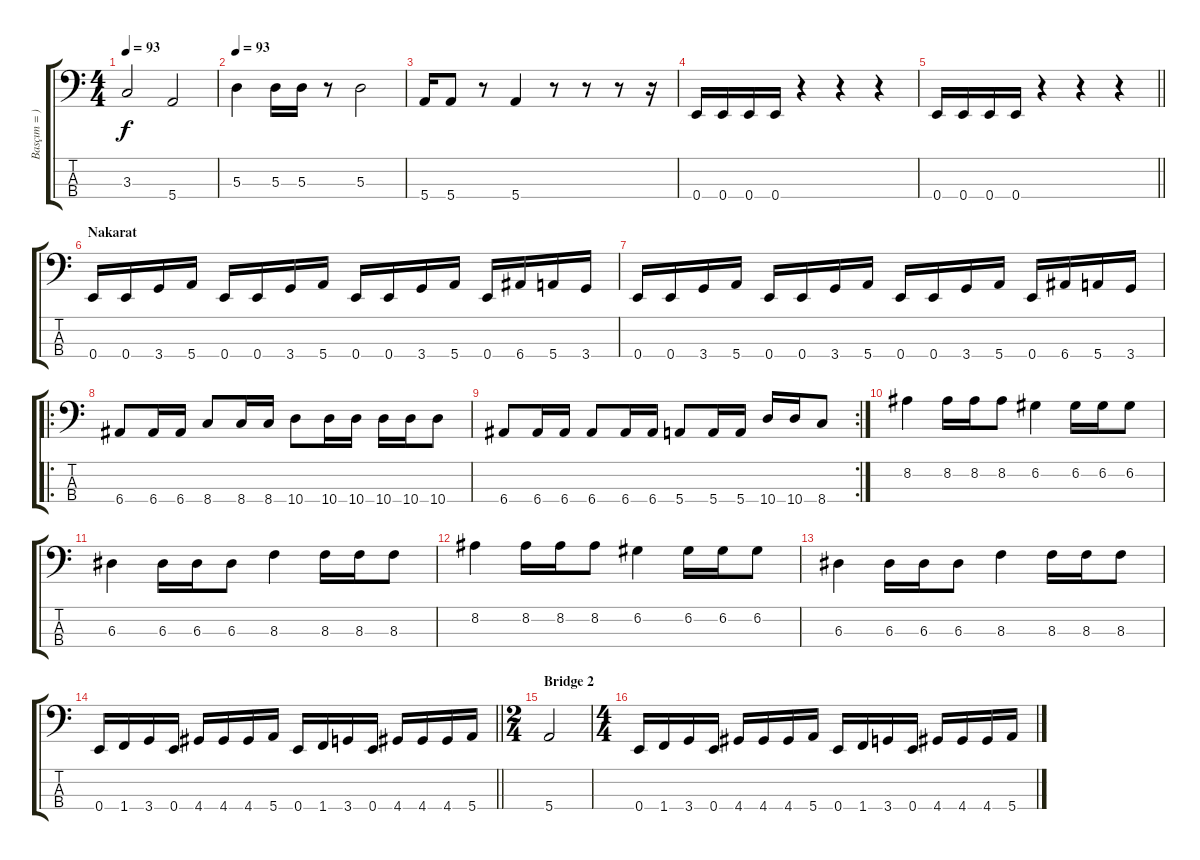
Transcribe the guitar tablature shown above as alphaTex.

\track ("Basçım = )" "Basçım = )") {instrument electricbassfinger}
\staff {score tabs}
\tuning (G2 D2 A1 E1) {hide}
\ts (4 4)
\tempo 93
\clef f4
\ks c
3.3.2{dy f} 5.4.2 |
\tempo 93
5.3.4 5.3.16 5.3.16 r.8 5.3.2 |
5.4.16 5.4.8 r.8 5.4.4 r.8 r.8 r.8 r.16 |
0.4.16 0.4.16 0.4.16 0.4.16 r.4 r.4 r.4 |
\barLineRight lightlight
0.4.16 0.4.16 0.4.16 0.4.16 r.4 r.4 r.4 |
\section ("" "Nakarat")
0.4.16 0.4.16 3.4.16 5.4.16 0.4.16 0.4.16 3.4.16 5.4.16 0.4.16 0.4.16 3.4.16 5.4.16 0.4.16 6.4.16 5.4.16 3.4.16 |
0.4.16 0.4.16 3.4.16 5.4.16 0.4.16 0.4.16 3.4.16 5.4.16 0.4.16 0.4.16 3.4.16 5.4.16 0.4.16 6.4.16 5.4.16 3.4.16 |
\ro
6.4.8 6.4.16 6.4.16 8.4.8 8.4.16 8.4.16 10.4.8 10.4.16 10.4.16 10.4.16 10.4.16 10.4.8 |
\rc 2
6.4.8 6.4.16 6.4.16 6.4.8 6.4.16 6.4.16 5.4.8 5.4.16 5.4.16 10.4.16 10.4.16 8.4.8 |
8.2.4 8.2.16 8.2.16 8.2.8 6.2.4 6.2.16 6.2.16 6.2.8 |
6.3.4 6.3.16 6.3.16 6.3.8 8.3.4 8.3.16 8.3.16 8.3.8 |
8.2.4 8.2.16 8.2.16 8.2.8 6.2.4 6.2.16 6.2.16 6.2.8 |
6.3.4 6.3.16 6.3.16 6.3.8 8.3.4 8.3.16 8.3.16 8.3.8 |
\barLineRight lightlight
0.4.16 1.4.16 3.4.16 0.4.16 4.4.16 4.4.16 4.4.16 5.4.16 0.4.16 1.4.16 3.4.16 0.4.16 4.4.16 4.4.16 4.4.16 5.4.16 |
\ts (2 4)
\section ("" "Bridge 2")
5.4.2 |
\ts (4 4)
0.4.16 1.4.16 3.4.16 0.4.16 4.4.16 4.4.16 4.4.16 5.4.16 0.4.16 1.4.16 3.4.16 0.4.16 4.4.16 4.4.16 4.4.16 5.4.16
